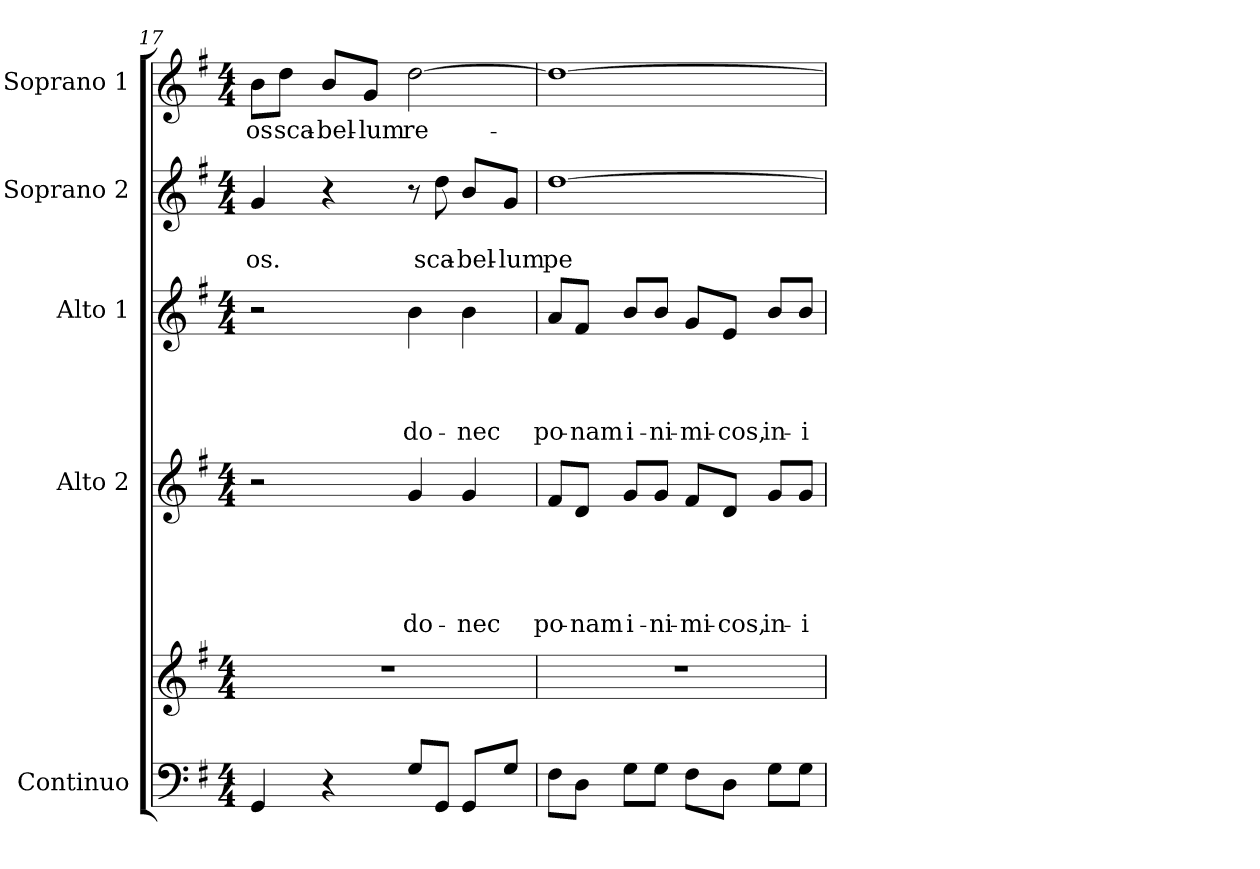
**kern	**kern	**kern	**text	**text	**text	**text	**text	**kern	**text	**text	**text	**text	**kern	**text	**text	**kern	**text
*part5	*part5	*part4	*part4	*part4	*part4	*part4	*part4	*part3	*part3	*part3	*part3	*part3	*part2	*part2	*part2	*part1	*part1
*staff6	*staff5	*staff4	*staff4	*staff4	*staff4	*staff4	*staff4	*staff3	*staff3	*staff3	*staff3	*staff3	*staff2	*staff2	*staff2	*staff1	*staff1
*I"Continuo	*	*I"Alto 2	*	*	*	*	*	*I"Alto 1	*	*	*	*	*I"Soprano 2	*	*	*I"Soprano 1	*
*	*	*I'A. 2	*	*	*	*	*	*I'A. 1	*	*	*	*	*I'S. 2	*	*	*I'S. 1	*
*clefF4	*clefG2	*clefG2	*	*	*	*	*	*clefG2	*	*	*	*	*clefG2	*	*	*clefG2	*
*k[f#]	*k[f#]	*k[f#]	*	*	*	*	*	*k[f#]	*	*	*	*	*k[f#]	*	*	*k[f#]	*
*G:	*G:	*G:	*	*	*	*	*	*G:	*	*	*	*	*G:	*	*	*G:	*
*M4/4	*M4/4	*M4/4	*	*	*	*	*	*M4/4	*	*	*	*	*M4/4	*	*	*M4/4	*
=17	=17	=17	=17	=17	=17	=17	=17	=17	=17	=17	=17	=17	=17	=17	=17	=17	=17
!	!	!	!	!	!	!	!	!	!	!	!	!	!	!	!LO:LY:b	!	!LO:LY:b
4GG/	1r	2r	.	.	.	.	.	2r	.	.	.	.	4g/	.	-os.	8b\L	-os
!	!	!	!	!	!	!	!	!	!	!	!	!	!	!	!	!	!LO:LY:b
.	.	.	.	.	.	.	.	.	.	.	.	.	.	.	.	8dd\J	sca-
!	!	!	!	!	!	!	!	!	!	!	!	!	!	!	!	!	!LO:LY:b
4r	.	.	.	.	.	.	.	.	.	.	.	.	4r	.	.	8b/L	-bel-
!	!	!	!	!	!	!	!	!	!	!	!	!	!	!	!	!	!LO:LY:b
.	.	.	.	.	.	.	.	.	.	.	.	.	.	.	.	8g/J	-lum
!	!	!	!	!	!	!	!LO:LY:b	!	!	!	!	!LO:LY:b	!	!	!	!	!LO:LY:b
8G/L	.	4g/	.	.	.	.	do-	4b\	.	.	.	do-	8r	.	.	[>2dd\	re-
!	!	!	!	!	!	!	!	!	!	!	!	!	!	!	!LO:LY:b	!	!
8GG/J	.	.	.	.	.	.	.	.	.	.	.	.	8dd\	.	sca-	.	.
!	!	!	!	!	!	!	!LO:LY:b	!	!	!	!	!LO:LY:b	!	!	!LO:LY:b	!	!
8GG/L	.	4g/	.	.	.	.	-nec	4b\	.	.	.	-nec	8b/L	.	-bel-	.	.
!	!	!	!	!	!	!	!	!	!	!	!	!	!	!	!LO:LY:b	!	!
8G/J	.	.	.	.	.	.	.	.	.	.	.	.	8g/J	.	-lum	.	.
=18	=18	=18	=18	=18	=18	=18	=18	=18	=18	=18	=18	=18	=18	=18	=18	=18	=18
!	!	!	!	!	!	!	!LO:LY:b	!	!	!	!	!LO:LY:b	!	!	!LO:LY:b	!	!
8F#\L	1r	8f#/L	.	.	.	.	po-	8a/L	.	.	.	po-	[>1dd	.	pe-	1dd_	.
!	!	!	!	!	!	!	!LO:LY:b	!	!	!	!	!LO:LY:b	!	!	!	!	!
8D\J	.	8d/J	.	.	.	.	-nam	8f#/J	.	.	.	-nam	.	.	.	.	.
!	!	!	!	!	!	!	!LO:LY:b	!	!	!	!	!LO:LY:b	!	!	!	!	!
8G\L	.	8g/L	.	.	.	.	i-	8b/L	.	.	.	i-	.	.	.	.	.
!	!	!	!	!	!	!	!LO:LY:b	!	!	!	!	!LO:LY:b	!	!	!	!	!
8G\J	.	8g/J	.	.	.	.	-ni-	8b/J	.	.	.	-ni-	.	.	.	.	.
!	!	!	!	!	!	!	!LO:LY:b	!	!	!	!	!LO:LY:b	!	!	!	!	!
8F#\L	.	8f#/L	.	.	.	.	-mi-	8g/L	.	.	.	-mi-	.	.	.	.	.
!	!	!	!	!	!	!	!LO:LY:b	!	!	!	!	!LO:LY:b	!	!	!	!	!
8D\J	.	8d/J	.	.	.	.	-cos,	8e/J	.	.	.	-cos,	.	.	.	.	.
!	!	!	!	!	!	!	!LO:LY:b	!	!	!	!	!LO:LY:b	!	!	!	!	!
8G\L	.	8g/L	.	.	.	.	in-	8b/L	.	.	.	in-	.	.	.	.	.
!	!	!	!	!	!	!	!LO:LY:b	!	!	!	!	!LO:LY:b	!	!	!	!	!
8G\J	.	8g/J	.	.	.	.	-i-	8b/J	.	.	.	-i-	.	.	.	.	.
=	=	=	=	=	=	=	=	=	=	=	=	=	=	=	=	=	=
*-	*-	*-	*-	*-	*-	*-	*-	*-	*-	*-	*-	*-	*-	*-	*-	*-	*-
